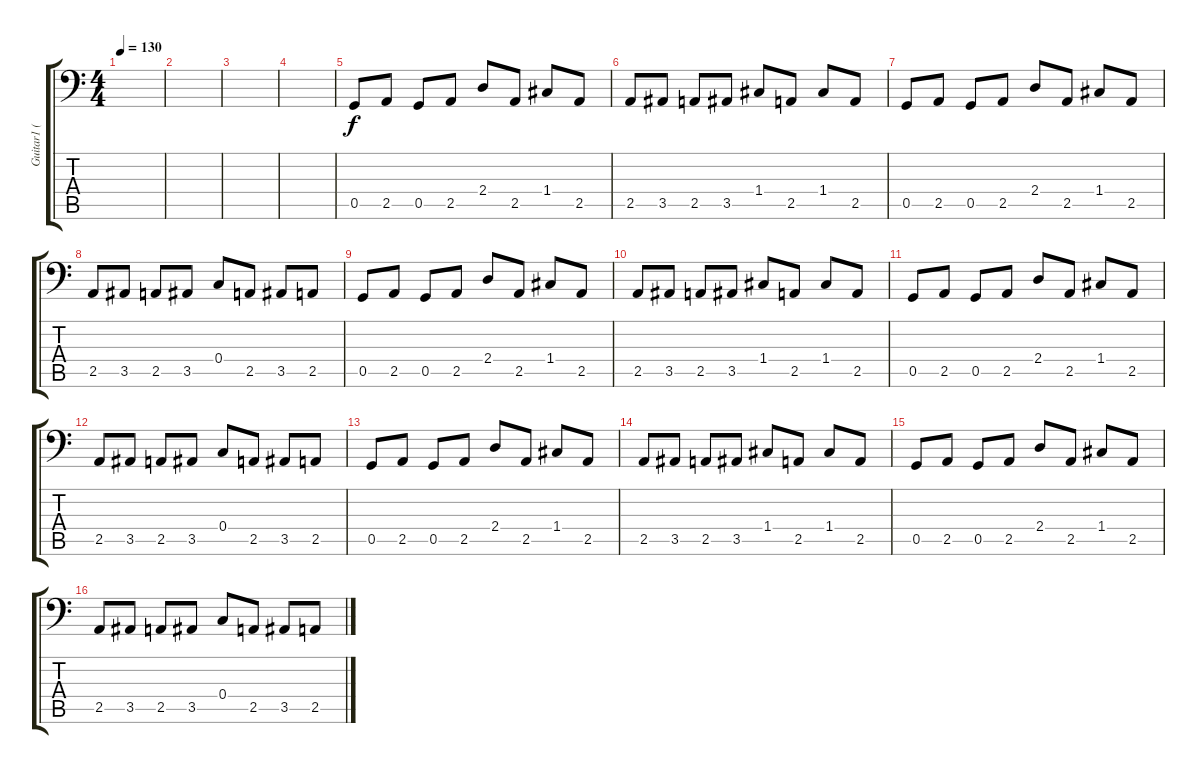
\track ("Guitar1 ( Thick Bass-Like Sound )" "Guitar1 ( ") {instrument acousticbass}
\staff {score tabs}
\tuning (D3 A2 F2 C2 G1 C1) {hide}
\ts (4 4)
\tempo 130
\clef f4
\ks c
|
|
|
|
0.5.8 2.5.8 0.5.8 2.5.8 2.4.8 2.5.8 1.4.8 2.5.8 |
2.5.8 3.5.8 2.5.8 3.5.8 1.4.8 2.5.8 1.4.8 2.5.8 |
0.5.8 2.5.8 0.5.8 2.5.8 2.4.8 2.5.8 1.4.8 2.5.8 |
2.5.8 3.5.8 2.5.8 3.5.8 0.4.8 2.5.8 3.5.8 2.5.8 |
0.5.8 2.5.8 0.5.8 2.5.8 2.4.8 2.5.8 1.4.8 2.5.8 |
2.5.8 3.5.8 2.5.8 3.5.8 1.4.8 2.5.8 1.4.8 2.5.8 |
0.5.8 2.5.8 0.5.8 2.5.8 2.4.8 2.5.8 1.4.8 2.5.8 |
2.5.8 3.5.8 2.5.8 3.5.8 0.4.8 2.5.8 3.5.8 2.5.8 |
0.5.8 2.5.8 0.5.8 2.5.8 2.4.8 2.5.8 1.4.8 2.5.8 |
2.5.8 3.5.8 2.5.8 3.5.8 1.4.8 2.5.8 1.4.8 2.5.8 |
0.5.8 2.5.8 0.5.8 2.5.8 2.4.8 2.5.8 1.4.8 2.5.8 |
2.5.8 3.5.8 2.5.8 3.5.8 0.4.8 2.5.8 3.5.8 2.5.8
